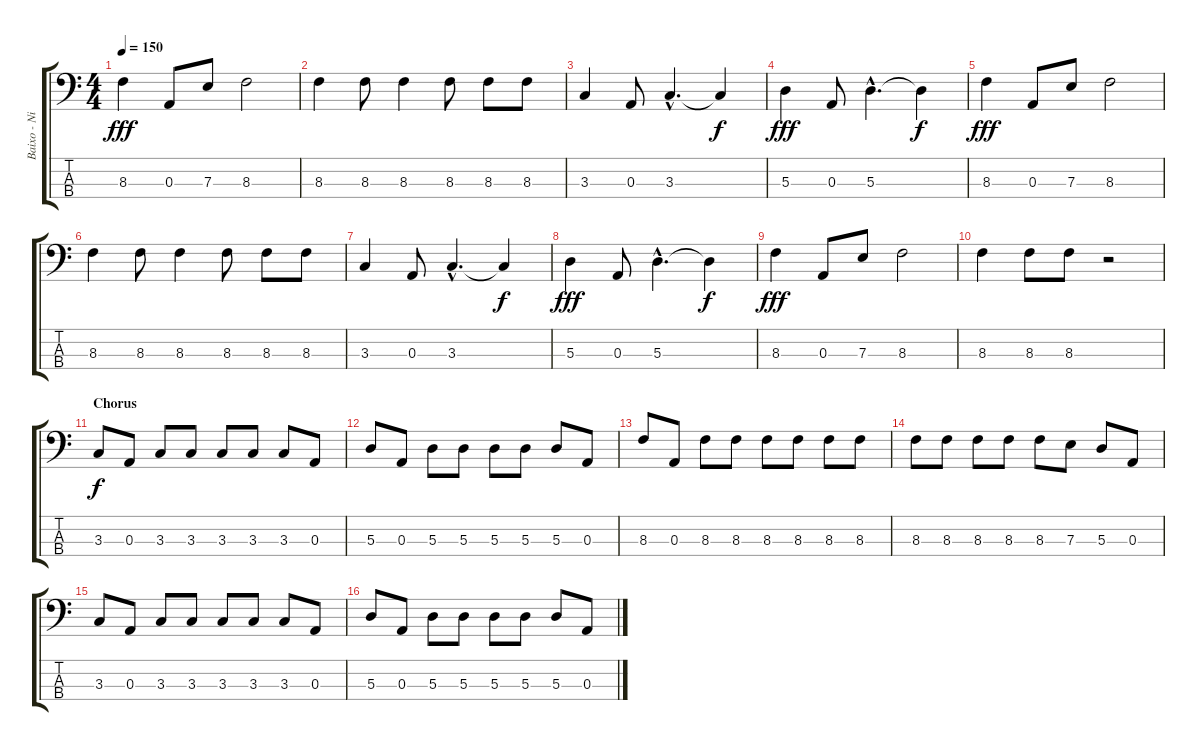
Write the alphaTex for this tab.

\track ("Baixo - Nikola" "Baixo - Ni") {instrument electricbasspick}
\staff {score tabs}
\tuning (G2 D2 A1 E1) {hide}
\ts (4 4)
\tempo 150
\clef f4
\ks c
8.3.4{dy fff} 0.3.8 7.3.8 8.3.2 |
8.3.4 8.3.8 8.3.4 8.3.8 8.3.8 8.3.8 |
3.3.4 0.3.8 3.3{hac}.4{d} 3.3{t}.4{dy f} |
5.3.4{dy fff} 0.3.8 5.3{hac}.4{d} 5.3{t}.4{dy f} |
8.3.4{dy fff} 0.3.8 7.3.8 8.3.2 |
8.3.4 8.3.8 8.3.4 8.3.8 8.3.8 8.3.8 |
3.3.4 0.3.8 3.3{hac}.4{d} 3.3{t}.4{dy f} |
5.3.4{dy fff} 0.3.8 5.3{hac}.4{d} 5.3{t}.4{dy f} |
8.3.4{dy fff} 0.3.8 7.3.8 8.3.2 |
8.3.4 8.3.8 8.3.8 r.2 |
\section ("" "Chorus")
3.3.8{dy f} 0.3.8 3.3.8 3.3.8 3.3.8 3.3.8 3.3.8 0.3.8 |
5.3.8 0.3.8 5.3.8 5.3.8 5.3.8 5.3.8 5.3.8 0.3.8 |
8.3.8 0.3.8 8.3.8 8.3.8 8.3.8 8.3.8 8.3.8 8.3.8 |
8.3.8 8.3.8 8.3.8 8.3.8 8.3.8 7.3.8 5.3.8 0.3.8 |
3.3.8 0.3.8 3.3.8 3.3.8 3.3.8 3.3.8 3.3.8 0.3.8 |
5.3.8 0.3.8 5.3.8 5.3.8 5.3.8 5.3.8 5.3.8 0.3.8
